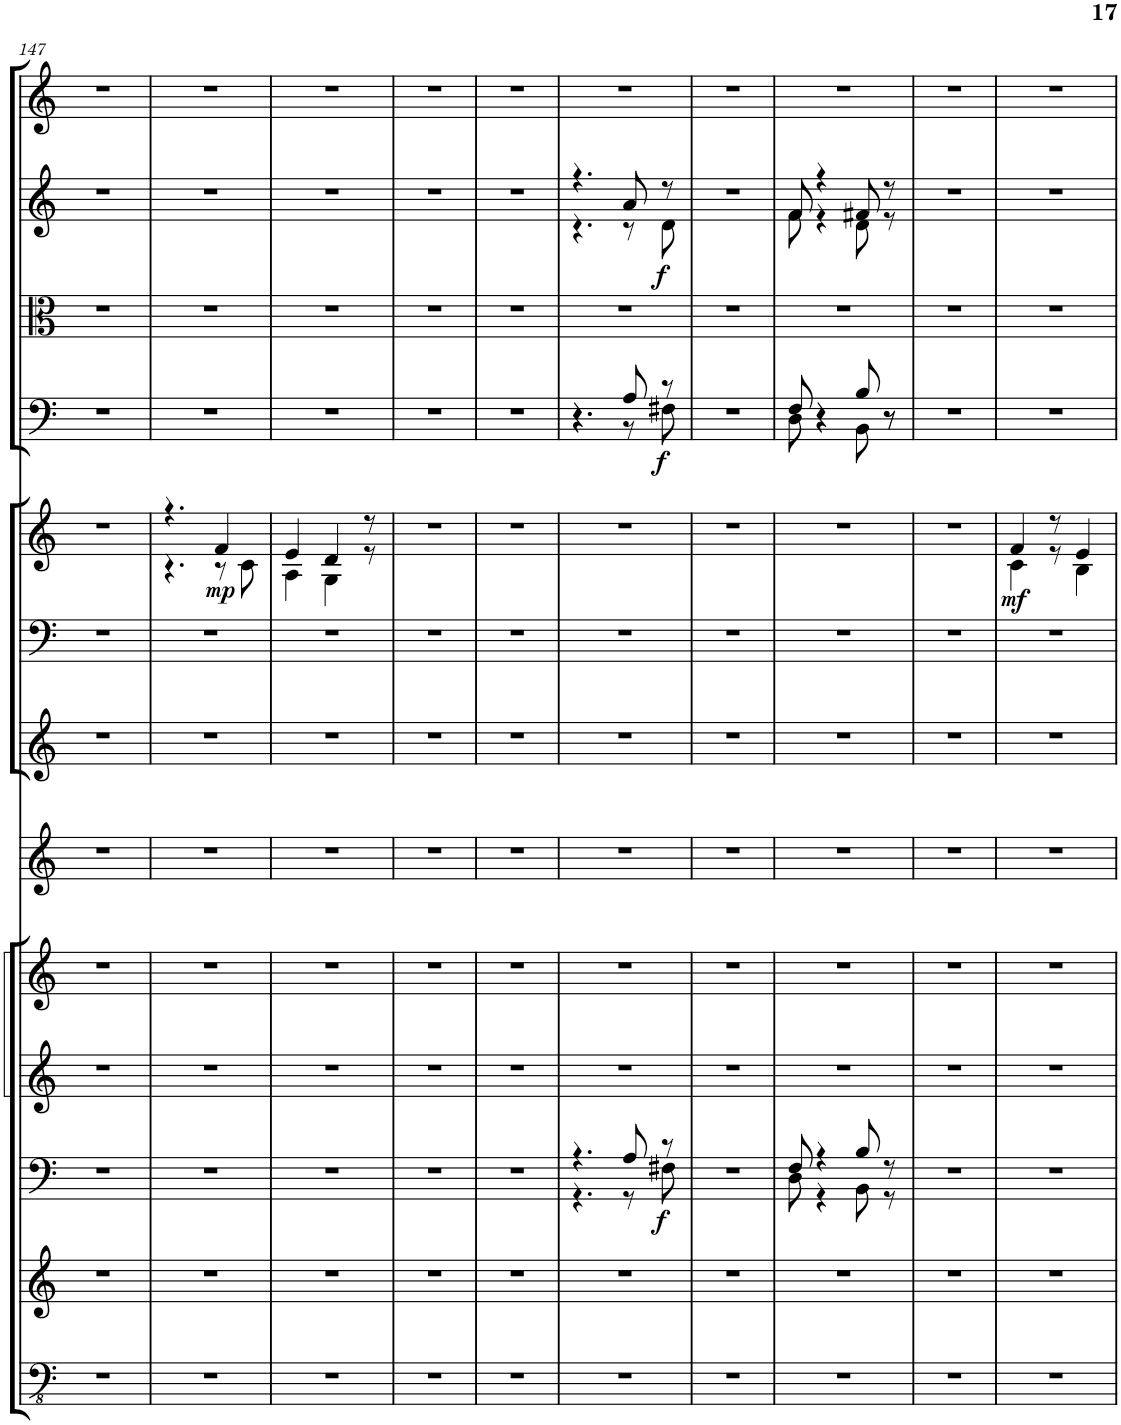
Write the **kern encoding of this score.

**kern	**kern	**kern	**dynam	**kern	**kern	**kern	**kern	**kern	**kern	**dynam	**kern	**dynam	**kern	**kern	**dynam	**kern
*part13	*part12	*part11	*part11	*part10	*part9	*part8	*part7	*part6	*part5	*part5	*part4	*part4	*part3	*part2	*part2	*part1
*staff13	*staff12	*staff11	*staff11	*staff10	*staff9	*staff8	*staff7	*staff6	*staff5	*staff5	*staff4	*staff4	*staff3	*staff2	*staff2	*staff1
*I"Contrabasses	*I"Violoncellos	*I"Violas	*	*I"Violins 2	*I"Violins 1	*I"Timpani	*I"Tenor Trombone	*I"Trumpet in Bb	*I"Horn in F	*	*I"Bassoon	*	*I"Clarinet in Bb	*I"Oboe	*	*I"Flute
*	*	*	*	*	*	*I'Timp	*I'Trb	*I'Tpt	*I'Hn	*	*I'Bsn	*	*I'Cl	*I'Ob	*	*I'Fl
!!LO:PB:g=z
*clefFv4	*clefG2	*clefF4	*	*clefG2	*clefG2	*clefG2	*clefG2	*clefF4	*clefG2	*	*clefF4	*	*clefC3	*clefG2	*	*clefG2
*	*	*	*	*	*	*	*	*Trd1c2	*Trd4c7	*	*	*	*Trd1c2	*	*	*
*k[]	*k[]	*k[]	*	*k[]	*k[]	*k[]	*k[]	*k[]	*k[]	*	*k[]	*	*k[]	*k[]	*	*k[]
*M5/8	*M5/8	*M5/8	*	*M5/8	*M5/8	*M5/8	*M5/8	*M5/8	*M5/8	*	*M5/8	*	*M5/8	*M5/8	*	*M5/8
=147	=147	=147	=147	=147	=147	=147	=147	=147	=147	=147	=147	=147	=147	=147	=147	=147
8%5r	8%5r	8%5r	.	8%5r	8%5r	8%5r	8%5r	8%5r	8%5r	.	8%5r	.	8%5r	8%5r	.	8%5r
=148	=148	=148	=148	=148	=148	=148	=148	=148	=148	=148	=148	=148	=148	=148	=148	=148
*	*	*	*	*	*	*	*	*	*^	*	*	*	*	*	*	*
8%5r	8%5r	8%5r	.	8%5r	8%5r	8%5r	8%5r	8%5r	4.r	4.r	.	8%5r	.	8%5r	8%5r	.	8%5r
!	!	!	!	!	!	!	!	!	!	!	!LO:DY:b	!	!	!	!	!	!
.	.	.	.	.	.	.	.	.	4f/	8r	mp	.	.	.	.	.	.
.	.	.	.	.	.	.	.	.	.	8c\	.	.	.	.	.	.	.
=149	=149	=149	=149	=149	=149	=149	=149	=149	=149	=149	=149	=149	=149	=149	=149	=149	=149
8%5r	8%5r	8%5r	.	8%5r	8%5r	8%5r	8%5r	8%5r	4e/	4A\	.	8%5r	.	8%5r	8%5r	.	8%5r
.	.	.	.	.	.	.	.	.	4d/	4G\	.	.	.	.	.	.	.
.	.	.	.	.	.	.	.	.	8r	8r	.	.	.	.	.	.	.
*	*	*	*	*	*	*	*	*	*v	*v	*	*	*	*	*	*	*
=150	=150	=150	=150	=150	=150	=150	=150	=150	=150	=150	=150	=150	=150	=150	=150	=150
8%5r	8%5r	8%5r	.	8%5r	8%5r	8%5r	8%5r	8%5r	8%5r	.	8%5r	.	8%5r	8%5r	.	8%5r
=151	=151	=151	=151	=151	=151	=151	=151	=151	=151	=151	=151	=151	=151	=151	=151	=151
8%5r	8%5r	8%5r	.	8%5r	8%5r	8%5r	8%5r	8%5r	8%5r	.	8%5r	.	8%5r	8%5r	.	8%5r
=152	=152	=152	=152	=152	=152	=152	=152	=152	=152	=152	=152	=152	=152	=152	=152	=152
*	*	*^	*	*	*	*	*	*	*	*	*^	*	*	*^	*	*
!	!	!	!	!LO:DY:b	!	!	!	!	!	!	!	!	!	!LO:DY:b	!	!	!	!LO:DY:b	!
8%5r	8%5r	4.r	4.r	f	8%5r	8%5r	8%5r	8%5r	8%5r	8%5r	.	4.r	4.r	f	8%5r	4.r	4.r	f	8%5r
.	.	8A/	8r	.	.	.	.	.	.	.	.	8A/	8r	.	.	8a/	8r	.	.
.	.	8r	8F#X\	.	.	.	.	.	.	.	.	8r	8F#X\	.	.	8r	8d\	.	.
*	*	*v	*v	*	*	*	*	*	*	*	*	*v	*v	*	*	*v	*v	*	*
=153	=153	=153	=153	=153	=153	=153	=153	=153	=153	=153	=153	=153	=153	=153	=153	=153
8%5r	8%5r	8%5r	.	8%5r	8%5r	8%5r	8%5r	8%5r	8%5r	.	8%5r	.	8%5r	8%5r	.	8%5r
=154	=154	=154	=154	=154	=154	=154	=154	=154	=154	=154	=154	=154	=154	=154	=154	=154
*	*	*^	*	*	*	*	*	*	*	*	*^	*	*	*^	*	*
8%5r	8%5r	8F/	8D\	.	8%5r	8%5r	8%5r	8%5r	8%5r	8%5r	.	8F/	8D\	.	8%5r	8f/	8f\	.	8%5r
.	.	4r	4r	.	.	.	.	.	.	.	.	4r	4r	.	.	4r	4r	.	.
.	.	8B/	8BB\	.	.	.	.	.	.	.	.	8B/	8BB\	.	.	8f#X/	8d\	.	.
.	.	8r	8r	.	.	.	.	.	.	.	.	8r	8r	.	.	8r	8r	.	.
*	*	*v	*v	*	*	*	*	*	*	*	*	*v	*v	*	*	*v	*v	*	*
=155	=155	=155	=155	=155	=155	=155	=155	=155	=155	=155	=155	=155	=155	=155	=155	=155
8%5r	8%5r	8%5r	.	8%5r	8%5r	8%5r	8%5r	8%5r	8%5r	.	8%5r	.	8%5r	8%5r	.	8%5r
=156	=156	=156	=156	=156	=156	=156	=156	=156	=156	=156	=156	=156	=156	=156	=156	=156
*	*	*	*	*	*	*	*	*	*^	*	*	*	*	*	*	*
!	!	!	!	!	!	!	!	!	!	!	!LO:DY:b	!	!	!	!	!	!
8%5r	8%5r	8%5r	.	8%5r	8%5r	8%5r	8%5r	8%5r	4f/	4c\	mf	8%5r	.	8%5r	8%5r	.	8%5r
.	.	.	.	.	.	.	.	.	8r	8r	.	.	.	.	.	.	.
.	.	.	.	.	.	.	.	.	4e/	4B\	.	.	.	.	.	.	.
*	*	*	*	*	*	*	*	*	*v	*v	*	*	*	*	*	*	*
=	=	=	=	=	=	=	=	=	=	=	=	=	=	=	=	=
*-	*-	*-	*-	*-	*-	*-	*-	*-	*-	*-	*-	*-	*-	*-	*-	*-
